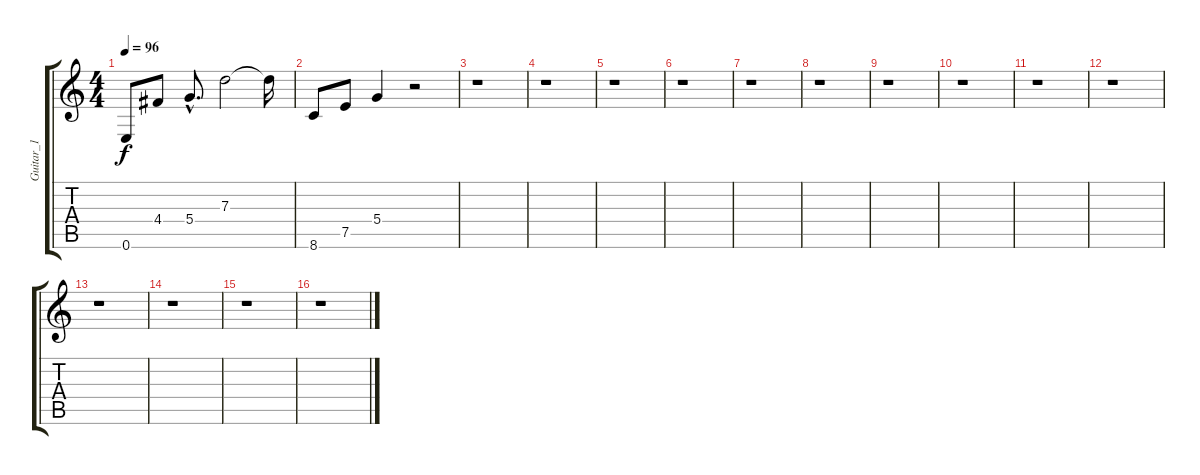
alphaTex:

\track ("Guitar_1" "Guitar_1") {instrument electricguitarclean}
\staff {score tabs}
\tuning (E4 B3 G3 D3 A2 E2) {hide}
\ts (4 4)
\tempo 96
\clef g2
\ks c
0.6.8{dy f} 4.4.8 5.4{hac}.8{d} 7.3.2 7.3{t}.16 |
8.6.8 7.5.8 5.4.4 r.2 |
r.1 |
r.1 |
r.1 |
r.1 |
r.1 |
r.1 |
r.1 |
r.1 |
r.1 |
r.1 |
r.1 |
r.1 |
r.1 |
r.1
